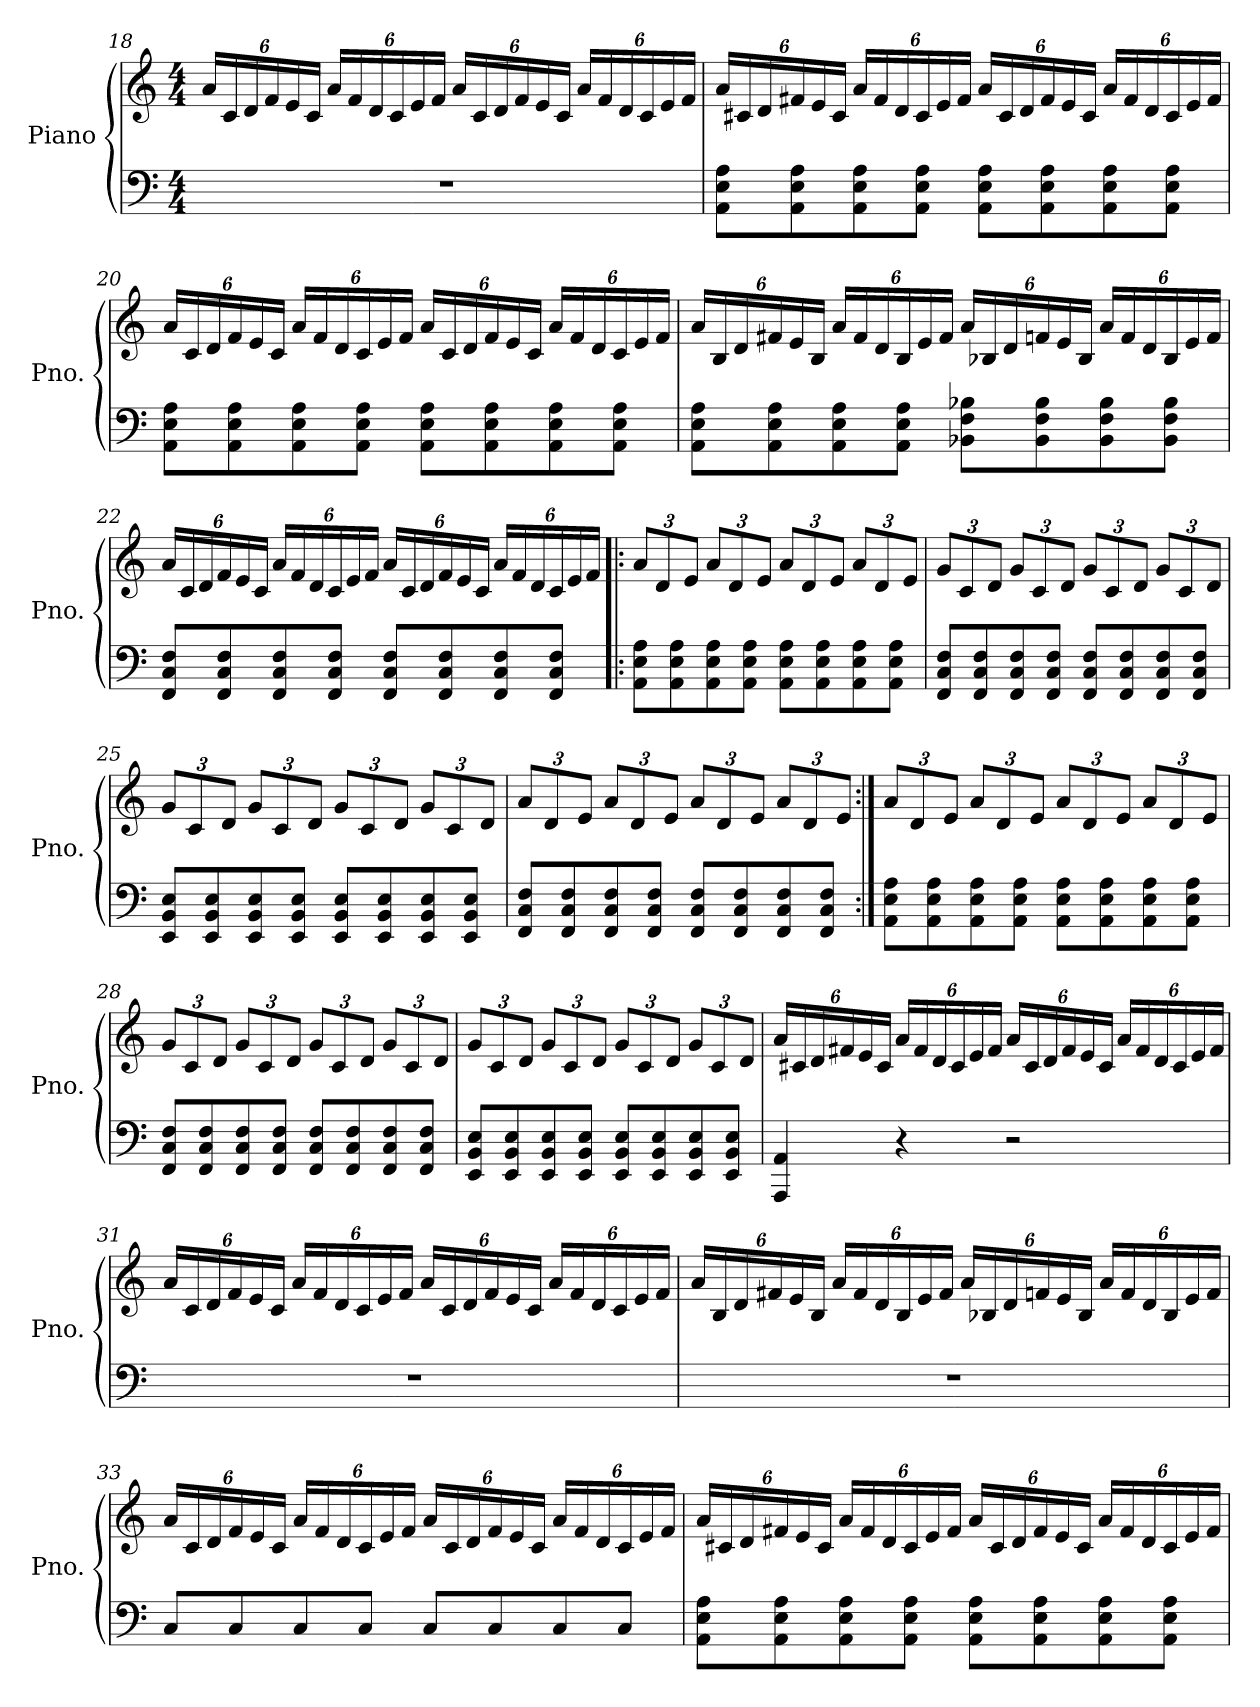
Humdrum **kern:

**kern	**kern
*part1	*part1
*staff2	*staff1
*I"Piano	*
*I'Pno.	*
!!LO:LB:g=z
*clefF4	*clefG2
*k[]	*k[]
*M4/4	*M4/4
*	*Xbrackettup
=18	=18
1r	24a/LL
.	24c/
.	24d/
.	24f/
.	24e/
.	24c/JJ
.	24a/LL
.	24f/
.	24d/
.	24c/
.	24e/
.	24f/JJ
.	24a/LL
.	24c/
.	24d/
.	24f/
.	24e/
.	24c/JJ
.	24a/LL
.	24f/
.	24d/
.	24c/
.	24e/
.	24f/JJ
=19	=19
8AA\ 8E\ 8A\L	24a/LL
.	24c#X/
.	24d/
8AA\ 8E\ 8A\	24f#X/
.	24e/
.	24c#/JJ
8AA\ 8E\ 8A\	24a/LL
.	24f#/
.	24d/
8AA\ 8E\ 8A\J	24c#/
.	24e/
.	24f#/JJ
8AA\ 8E\ 8A\L	24a/LL
.	24c#/
.	24d/
8AA\ 8E\ 8A\	24f#/
.	24e/
.	24c#/JJ
8AA\ 8E\ 8A\	24a/LL
.	24f#/
.	24d/
8AA\ 8E\ 8A\J	24c#/
.	24e/
.	24f#/JJ
!!LO:LB:g=z
=20	=20
8AA\ 8E\ 8A\L	24a/LL
.	24c/
.	24d/
8AA\ 8E\ 8A\	24f/
.	24e/
.	24c/JJ
8AA\ 8E\ 8A\	24a/LL
.	24f/
.	24d/
8AA\ 8E\ 8A\J	24c/
.	24e/
.	24f/JJ
8AA\ 8E\ 8A\L	24a/LL
.	24c/
.	24d/
8AA\ 8E\ 8A\	24f/
.	24e/
.	24c/JJ
8AA\ 8E\ 8A\	24a/LL
.	24f/
.	24d/
8AA\ 8E\ 8A\J	24c/
.	24e/
.	24f/JJ
!!LO:LB:g=z
=21	=21
8AA\ 8E\ 8A\L	24a/LL
.	24B/
.	24d/
8AA\ 8E\ 8A\	24f#X/
.	24e/
.	24B/JJ
8AA\ 8E\ 8A\	24a/LL
.	24f#/
.	24d/
8AA\ 8E\ 8A\J	24B/
.	24e/
.	24f#/JJ
8BB-X\ 8F\ 8B-X\L	24a/LL
.	24B-X/
.	24d/
8BB-\ 8F\ 8B-\	24fn/
.	24e/
.	24B-/JJ
8BB-\ 8F\ 8B-\	24a/LL
.	24f/
.	24d/
8BB-\ 8F\ 8B-\J	24B-/
.	24e/
.	24f/JJ
!!LO:LB:g=z
=22	=22
8FF/ 8C/ 8F/L	24a/LL
.	24c/
.	24d/
8FF/ 8C/ 8F/	24f/
.	24e/
.	24c/JJ
8FF/ 8C/ 8F/	24a/LL
.	24f/
.	24d/
8FF/ 8C/ 8F/J	24c/
.	24e/
.	24f/JJ
8FF/ 8C/ 8F/L	24a/LL
.	24c/
.	24d/
8FF/ 8C/ 8F/	24f/
.	24e/
.	24c/JJ
8FF/ 8C/ 8F/	24a/LL
.	24f/
.	24d/
8FF/ 8C/ 8F/J	24c/
.	24e/
.	24f/JJ
=23!|:	=23!|:
8AA\ 8E\ 8A\L	12a/L
.	12d/
8AA\ 8E\ 8A\	.
.	12e/J
8AA\ 8E\ 8A\	12a/L
.	12d/
8AA\ 8E\ 8A\J	.
.	12e/J
8AA\ 8E\ 8A\L	12a/L
.	12d/
8AA\ 8E\ 8A\	.
.	12e/J
8AA\ 8E\ 8A\	12a/L
.	12d/
8AA\ 8E\ 8A\J	.
.	12e/J
!!LO:PB:g=z
=24	=24
8FF/ 8C/ 8F/L	12g/L
.	12c/
8FF/ 8C/ 8F/	.
.	12d/J
8FF/ 8C/ 8F/	12g/L
.	12c/
8FF/ 8C/ 8F/J	.
.	12d/J
8FF/ 8C/ 8F/L	12g/L
.	12c/
8FF/ 8C/ 8F/	.
.	12d/J
8FF/ 8C/ 8F/	12g/L
.	12c/
8FF/ 8C/ 8F/J	.
.	12d/J
=25	=25
8EE/ 8BB/ 8E/L	12g/L
.	12c/
8EE/ 8BB/ 8E/	.
.	12d/J
8EE/ 8BB/ 8E/	12g/L
.	12c/
8EE/ 8BB/ 8E/J	.
.	12d/J
8EE/ 8BB/ 8E/L	12g/L
.	12c/
8EE/ 8BB/ 8E/	.
.	12d/J
8EE/ 8BB/ 8E/	12g/L
.	12c/
8EE/ 8BB/ 8E/J	.
.	12d/J
=26	=26
8FF/ 8C/ 8F/L	12a/L
.	12d/
8FF/ 8C/ 8F/	.
.	12e/J
8FF/ 8C/ 8F/	12a/L
.	12d/
8FF/ 8C/ 8F/J	.
.	12e/J
8FF/ 8C/ 8F/L	12a/L
.	12d/
8FF/ 8C/ 8F/	.
.	12e/J
8FF/ 8C/ 8F/	12a/L
.	12d/
8FF/ 8C/ 8F/J	.
.	12e/J
!!LO:LB:g=z
=27:|!	=27:|!
8AA\ 8E\ 8A\L	12a/L
.	12d/
8AA\ 8E\ 8A\	.
.	12e/J
8AA\ 8E\ 8A\	12a/L
.	12d/
8AA\ 8E\ 8A\J	.
.	12e/J
8AA\ 8E\ 8A\L	12a/L
.	12d/
8AA\ 8E\ 8A\	.
.	12e/J
8AA\ 8E\ 8A\	12a/L
.	12d/
8AA\ 8E\ 8A\J	.
.	12e/J
=28	=28
8FF/ 8C/ 8F/L	12g/L
.	12c/
8FF/ 8C/ 8F/	.
.	12d/J
8FF/ 8C/ 8F/	12g/L
.	12c/
8FF/ 8C/ 8F/J	.
.	12d/J
8FF/ 8C/ 8F/L	12g/L
.	12c/
8FF/ 8C/ 8F/	.
.	12d/J
8FF/ 8C/ 8F/	12g/L
.	12c/
8FF/ 8C/ 8F/J	.
.	12d/J
=29	=29
8EE/ 8BB/ 8E/L	12g/L
.	12c/
8EE/ 8BB/ 8E/	.
.	12d/J
8EE/ 8BB/ 8E/	12g/L
.	12c/
8EE/ 8BB/ 8E/J	.
.	12d/J
8EE/ 8BB/ 8E/L	12g/L
.	12c/
8EE/ 8BB/ 8E/	.
.	12d/J
8EE/ 8BB/ 8E/	12g/L
.	12c/
8EE/ 8BB/ 8E/J	.
.	12d/J
!!LO:LB:g=z
=30	=30
4AAA/ 4AA/	24a/LL
.	24c#X/
.	24d/
.	24f#X/
.	24e/
.	24c#/JJ
4r	24a/LL
.	24f#/
.	24d/
.	24c#/
.	24e/
.	24f#/JJ
2r	24a/LL
.	24c#/
.	24d/
.	24f#/
.	24e/
.	24c#/JJ
.	24a/LL
.	24f#/
.	24d/
.	24c#/
.	24e/
.	24f#/JJ
=31	=31
1r	24a/LL
.	24c/
.	24d/
.	24f/
.	24e/
.	24c/JJ
.	24a/LL
.	24f/
.	24d/
.	24c/
.	24e/
.	24f/JJ
.	24a/LL
.	24c/
.	24d/
.	24f/
.	24e/
.	24c/JJ
.	24a/LL
.	24f/
.	24d/
.	24c/
.	24e/
.	24f/JJ
!!LO:LB:g=z
=32	=32
1r	24a/LL
.	24B/
.	24d/
.	24f#X/
.	24e/
.	24B/JJ
.	24a/LL
.	24f#/
.	24d/
.	24B/
.	24e/
.	24f#/JJ
.	24a/LL
.	24B-X/
.	24d/
.	24fn/
.	24e/
.	24B-/JJ
.	24a/LL
.	24f/
.	24d/
.	24B-/
.	24e/
.	24f/JJ
!!LO:LB:g=z
=33	=33
8C/L	24a/LL
.	24c/
.	24d/
8C/	24f/
.	24e/
.	24c/JJ
8C/	24a/LL
.	24f/
.	24d/
8C/J	24c/
.	24e/
.	24f/JJ
8C/L	24a/LL
.	24c/
.	24d/
8C/	24f/
.	24e/
.	24c/JJ
8C/	24a/LL
.	24f/
.	24d/
8C/J	24c/
.	24e/
.	24f/JJ
=34	=34
8AA\ 8E\ 8A\L	24a/LL
.	24c#X/
.	24d/
8AA\ 8E\ 8A\	24f#X/
.	24e/
.	24c#/JJ
8AA\ 8E\ 8A\	24a/LL
.	24f#/
.	24d/
8AA\ 8E\ 8A\J	24c#/
.	24e/
.	24f#/JJ
8AA\ 8E\ 8A\L	24a/LL
.	24c#/
.	24d/
8AA\ 8E\ 8A\	24f#/
.	24e/
.	24c#/JJ
8AA\ 8E\ 8A\	24a/LL
.	24f#/
.	24d/
8AA\ 8E\ 8A\J	24c#/
.	24e/
.	24f#/JJ
=	=
*-	*-
